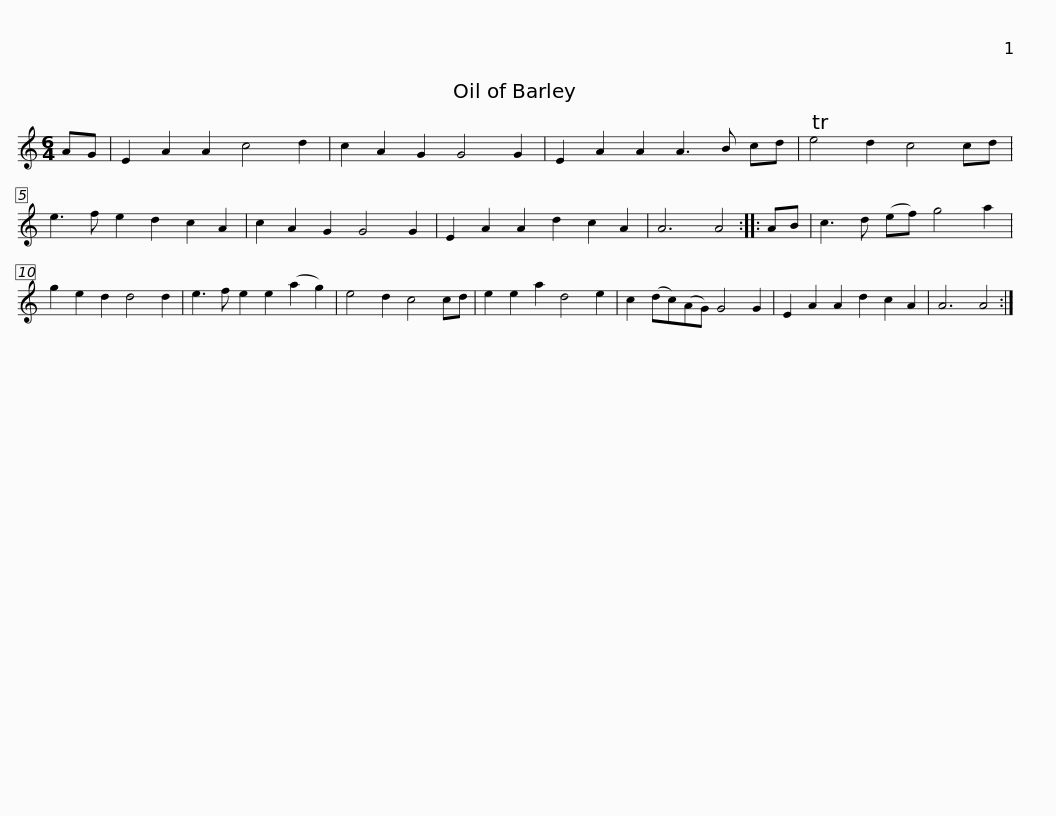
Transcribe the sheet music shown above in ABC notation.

X:1
L:1/8
M:6/4
I:linebreak $
K:C
V:1 treble
V:1
 AG | E2 A2 A2 c4 d2 | c2 A2 G2 G4 G2 | E2 A2 A2 A3 B cd | Te4 d2 c4 cd | %5
 e3 f e2 d2 c2 A2 | c2 A2 G2 G4 G2 |$ E2 A2 A2 d2 c2 A2 | A6 A4 :: AB | %10
 c3 d (ef) g4 a2 | g2 e2 d2 d4 d2 | e3 f e2 e2 (a2 g2) | e4 d2 c4 cd | e2 e2 a2 d4 e2 |$ %15
 c2 (dc)(AG) G4 G2 | E2 A2 A2 d2 c2 A2 | A6 A4 :| %18
